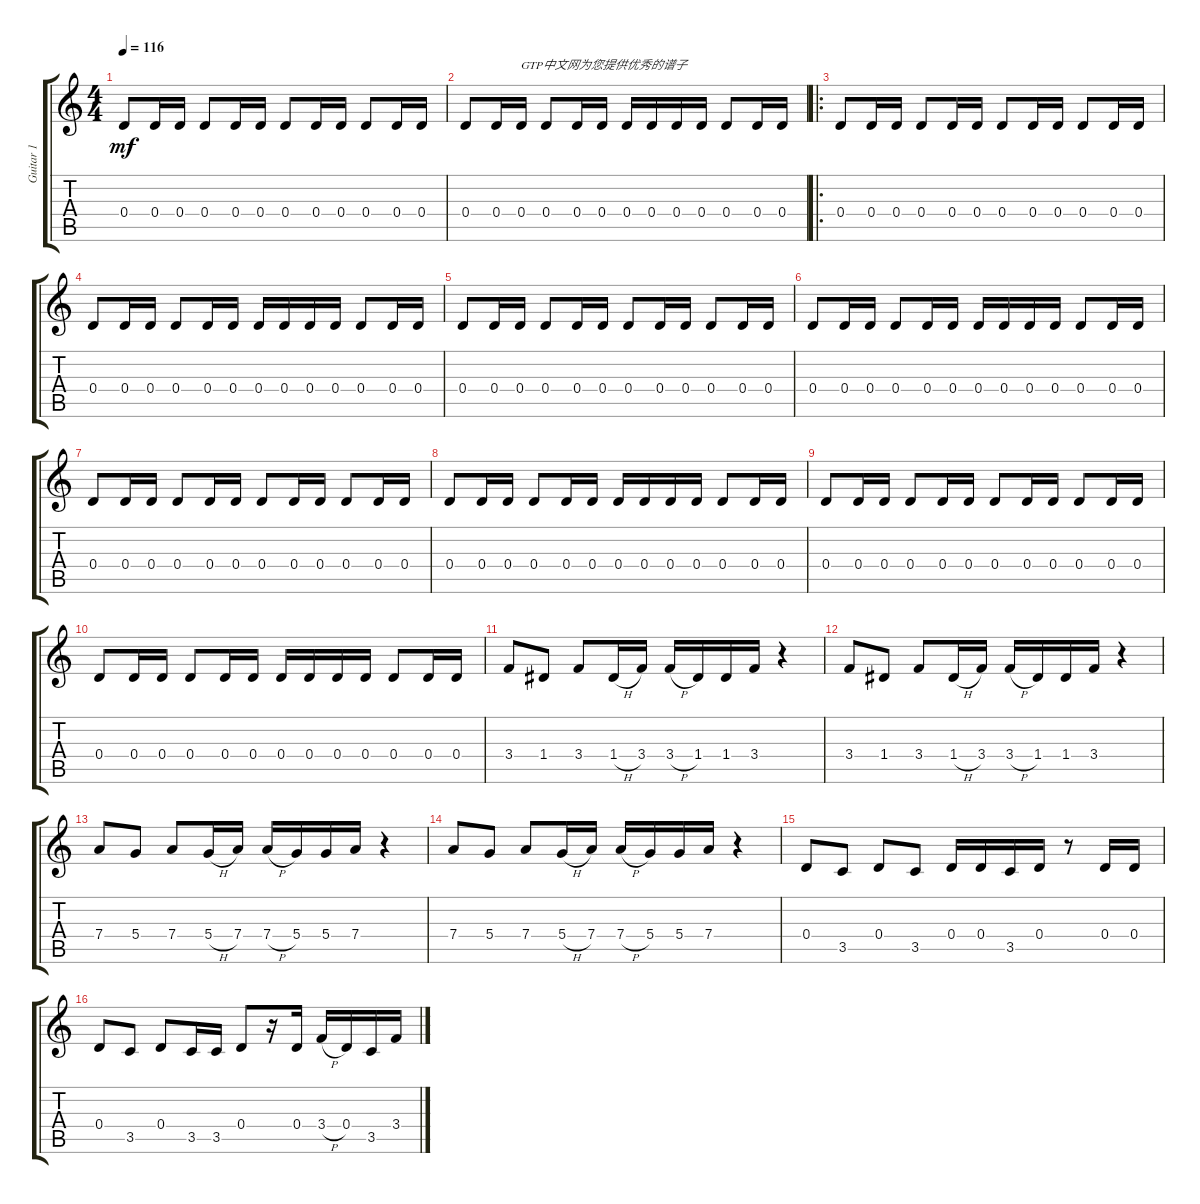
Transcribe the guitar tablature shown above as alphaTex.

\track ("Guitar 1" "Guitar 1") {instrument electricguitarmuted}
\staff {score tabs}
\tuning (E4 B3 G3 D3 A2 D2) {hide}
\ts (4 4)
\tempo 116
\clef g2
\ks c
0.4.8{dy mf} 0.4.16 0.4.16 0.4.8 0.4.16 0.4.16 0.4.8 0.4.16 0.4.16 0.4.8 0.4.16 0.4.16 |
0.4.8 0.4.16 0.4.16{txt "GTP中文网为您提供优秀的谱子"} 0.4.8 0.4.16 0.4.16 0.4.16 0.4.16 0.4.16 0.4.16 0.4.8 0.4.16 0.4.16 |
\ro
0.4.8 0.4.16 0.4.16 0.4.8 0.4.16 0.4.16 0.4.8 0.4.16 0.4.16 0.4.8 0.4.16 0.4.16 |
0.4.8 0.4.16 0.4.16 0.4.8 0.4.16 0.4.16 0.4.16 0.4.16 0.4.16 0.4.16 0.4.8 0.4.16 0.4.16 |
0.4.8 0.4.16 0.4.16 0.4.8 0.4.16 0.4.16 0.4.8 0.4.16 0.4.16 0.4.8 0.4.16 0.4.16 |
0.4.8 0.4.16 0.4.16 0.4.8 0.4.16 0.4.16 0.4.16 0.4.16 0.4.16 0.4.16 0.4.8 0.4.16 0.4.16 |
0.4.8 0.4.16 0.4.16 0.4.8 0.4.16 0.4.16 0.4.8 0.4.16 0.4.16 0.4.8 0.4.16 0.4.16 |
0.4.8 0.4.16 0.4.16 0.4.8 0.4.16 0.4.16 0.4.16 0.4.16 0.4.16 0.4.16 0.4.8 0.4.16 0.4.16 |
0.4.8 0.4.16 0.4.16 0.4.8 0.4.16 0.4.16 0.4.8 0.4.16 0.4.16 0.4.8 0.4.16 0.4.16 |
0.4.8 0.4.16 0.4.16 0.4.8 0.4.16 0.4.16 0.4.16 0.4.16 0.4.16 0.4.16 0.4.8 0.4.16 0.4.16 |
3.4.8 1.4.8 3.4.8 1.4{h}.16 3.4.16 3.4{h}.16 1.4.16 1.4.16 3.4.16 r.4 |
3.4.8 1.4.8 3.4.8 1.4{h}.16 3.4.16 3.4{h}.16 1.4.16 1.4.16 3.4.16 r.4 |
7.4.8 5.4.8 7.4.8 5.4{h}.16 7.4.16 7.4{h}.16 5.4.16 5.4.16 7.4.16 r.4 |
7.4.8 5.4.8 7.4.8 5.4{h}.16 7.4.16 7.4{h}.16 5.4.16 5.4.16 7.4.16 r.4 |
0.4.8 3.5.8 0.4.8 3.5.8 0.4.16 0.4.16 3.5.16 0.4.16 r.8 0.4.16 0.4.16 |
0.4.8 3.5.8 0.4.8 3.5.16 3.5.16 0.4.8 r.16 0.4.16 3.4{h}.16 0.4.16 3.5.16 3.4{h}.16
